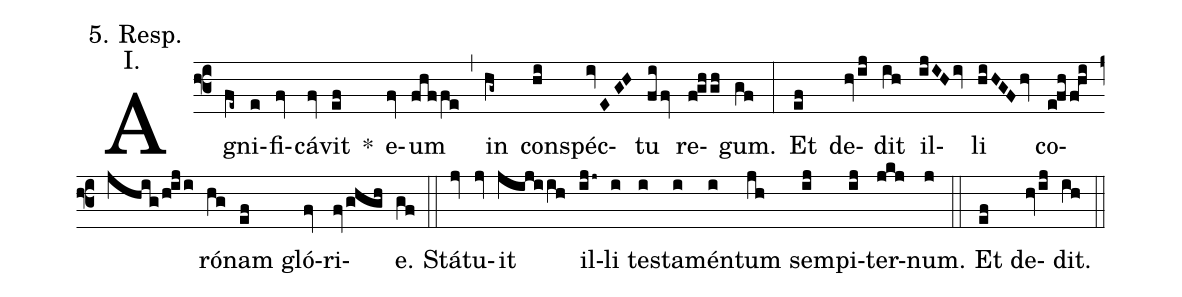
annotation: 5. Resp.;
annotation: I. ;
%%
(f3)
Ag(fe~)ni(e)fi(fv)cá(fv)vit(ef) *() e(fv)um(fhffe) (,)
in(hg~) con(hi)spéc(ivEGH)tu(fifv) re(fghgh)gum.(gf) (:)
Et(ef) de(hvij)dit(ih) il(ijIHiv)li(hiHGFhv) co(efhfhijhighiji)ró(hg)nam(ef) gló(fv)ri(fvghgh)e.(gf) (::)

Stá(jv)tu(jv)it(jijiih) il(ijj~)li(i) tes(i)ta(i)mén(i)tum(jh) sem(ij)pi(ij)ter(jkj)num.(j) (::)

Et(ef) de(hvij)dit.(ih) (::)
